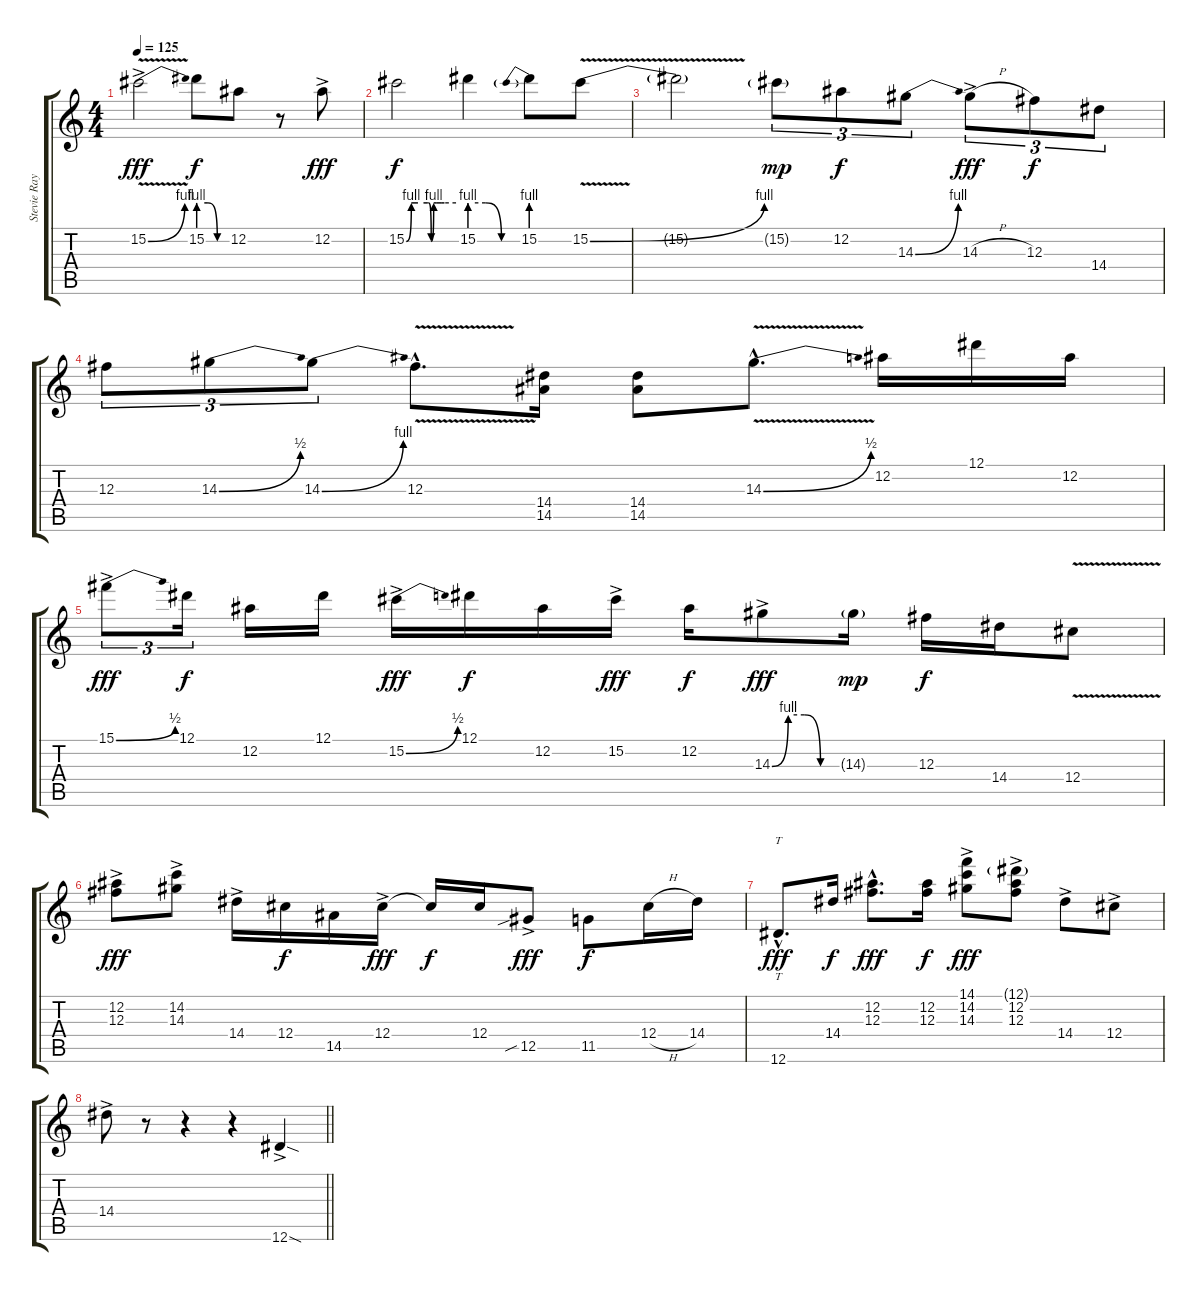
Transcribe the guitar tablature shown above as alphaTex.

\track ("Stevie Ray Vaughan" "Stevie Ray") {instrument overdrivenguitar}
\staff {score tabs}
\tuning (Eb4 Bb3 Gb3 Db3 Ab2 Eb2) {hide}
\ts (4 4)
\tempo 125
\clef g2
\ks c
15.2{be (bend 0 0 60 4) v ac}.2{dy fff} 15.2{be (custom 0 4 20 4 40 0 60 0)}.8{dy f} 12.2.8 r.8 12.2{ac}.8{dy fff} |
15.2{be (custom 0 0 6 4 14 4 25 4 27 4 30 0 33 4 36 4 42 4 46 4 60 4)}.2{dy f} 15.2{be (custom 0 4 20 4 40 0 60 0)}.4 15.2{be (prebend 0 4 60 4)}.8 15.2{be (bend 0 0 60 4) v}.8 |
15.2{t}.2 15.2{g}.8{tu (3 2) dy mp} 12.2.8{tu (3 2) dy f} 14.3{be (bend 0 0 60 4)}.8{tu (3 2)} 14.3{h ac}.8{tu (3 2) dy fff} 12.3.8{tu (3 2) dy f} 14.4.8{tu (3 2)} |
12.3.8{tu (3 2)} 14.3{be (bend 0 0 60 2)}.8{tu (3 2)} 14.3{be (bend 0 0 60 4)}.8{tu (3 2)} 12.3{v hac}.8{d} (14.4 14.5).16 (14.4 14.5).8 14.3{be (bend 0 0 60 2) v hac}.8{d} 12.2.16 12.1.16 12.2.16 |
15.1{be (bend 0 0 60 2) ac}.8{tu (3 2) dy fff} 12.1.16{tu (3 2) dy f} 12.2.16 12.1.16 15.2{be (bend 0 0 60 2) ac}.16{dy fff} 12.1.16{dy f} 12.2.16 15.2{ac}.16{dy fff} 12.2.16{dy f} 14.3{be (custom 0 0 15 4 30 4 45 0 60 0) ac}.8{dy fff} 14.3{g}.16{dy mp} 12.3.16{dy f} 14.4.16 12.4{v}.8 |
(12.2{ac} 12.3{ac}).8{dy fff} (14.2{ac} 14.3{ac}).8 14.4{ac}.16 12.4.16{dy f} 14.5.16 12.4{ac}.16{dy fff} 12.4{t}.16{dy f} 12.4.16 12.5{sib ac}.8{dy fff} 11.5.8{dy f} 12.4{h}.16 14.4.16 |
12.6{hac}.8{tt d dy fff} 14.4.16{dy f} (12.2{hac} 12.3{hac}).8{d dy fff} (12.2 12.3).16{dy f} (14.1{ac} 14.2{ac} 14.3{ac}).8{dy fff} (12.1{g} 12.2{ac} 12.3{ac}).8 14.4{ac}.8 12.4{ac}.8 |
\barLineRight lightlight
14.4{ac}.8 r.8 r.4 r.4 12.6{sod ac}.4
